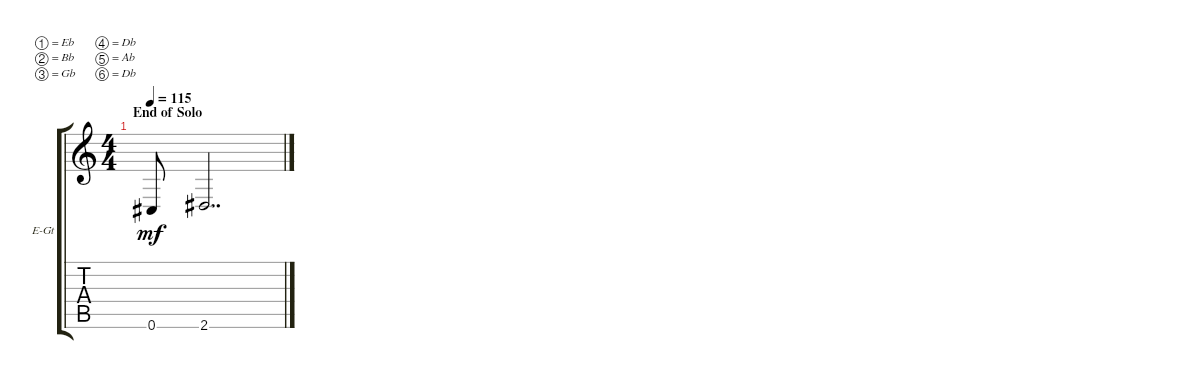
\bracketExtendMode groupsimilarinstruments
\firstSystemTrackNameOrientation horizontal
\otherSystemsTrackNameOrientation horizontal
\track ("Solo guitar" "E-Gt") {instrument distortionguitar}
\staff {score tabs}
\tuning (Eb4 Bb3 Gb3 Db3 Ab2 Db2)
\ts (4 4)
\section ("" "End of Solo")
\tempo 115
\clef g2
\scale
0.63253
\ks c
0.6.8{dy mf} 2.6.2{dd} |
\scale
0.36747 |
\scale
0.5 |
\scale
0.5 |
\scale
0.5 |
\scale
0.5 |
\scale
0.5 |
\scale
0.5 |
\scale
0.5 |
\scale
0.5 |
\scale
0.5 |
\scale
0.5 |
\scale
0.5 |
\scale
0.5 |
\scale
0.5 |
\scale
0.5
